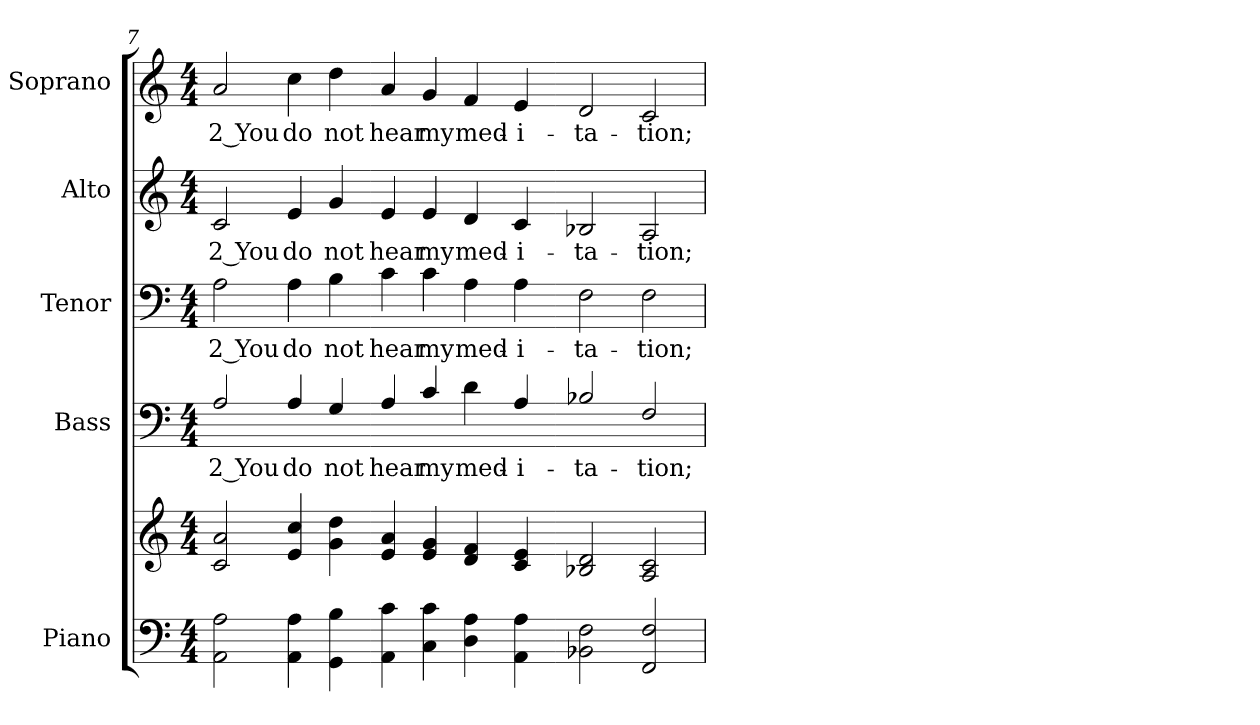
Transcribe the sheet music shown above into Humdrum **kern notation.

**kern	**kern	**kern	**text	**kern	**text	**kern	**text	**kern	**text
*part5	*part5	*part4	*part4	*part3	*part3	*part2	*part2	*part1	*part1
*staff6	*staff5	*staff4	*staff4	*staff3	*staff3	*staff2	*staff2	*staff1	*staff1
*I"Piano	*	*I"Bass	*	*I"Tenor	*	*I"Alto	*	*I"Soprano	*
*	*	*I'B.	*	*I'T.	*	*I'A.	*	*I'S.	*
!!LO:PB:g=z
*clefF4	*clefG2	*clefF4	*	*clefF4	*	*clefG2	*	*clefG2	*
*	*	*ITrd7c12	*	*	*	*	*	*	*
*k[]	*k[]	*k[]	*	*k[]	*	*k[]	*	*k[]	*
*C:	*C:	*C:	*	*C:	*	*C:	*	*C:	*
*M4/4	*M4/4	*M4/4	*	*M4/4	*	*M4/4	*	*M4/4	*
=7	=7	=7	=7	=7	=7	=7	=7	=7	=7
!	!	!	!LO:LY:b:color=#000000	!	!	!	!	!	!
!	!	!	!	!	!LO:LY:b:color=#000000	!	!	!	!
!	!	!	!	!	!	!	!LO:LY:b:color=#000000	!	!
!	!	!	!	!	!	!	!	!	!LO:LY:b:color=#000000
2AAi\ 2Ai	2ci/ 2ai	2AAi/	2 You	2Ai\	2 You	2ci/	2 You	2ai/	2 You
!	!	!	!LO:LY:b:color=#000000	!	!	!	!	!	!
!	!	!	!	!	!LO:LY:b:color=#000000	!	!	!	!
!	!	!	!	!	!	!	!LO:LY:b:color=#000000	!	!
!	!	!	!	!	!	!	!	!	!LO:LY:b:color=#000000
4AAi\ 4Ai	4ei/ 4cci	4AAi/	do	4Ai\	do	4ei/	do	4cci\	do
!	!	!	!LO:LY:b:color=#000000	!	!	!	!	!	!
!	!	!	!	!	!LO:LY:b:color=#000000	!	!	!	!
!	!	!	!	!	!	!	!LO:LY:b:color=#000000	!	!
!	!	!	!	!	!	!	!	!	!LO:LY:b:color=#000000
4GGi\ 4Bi	4gi\ 4ddi	4GGi/	not	4Bi\	not	4gi/	not	4ddi\	not
=8-	=8-	=8-	=8-	=8-	=8-	=8-	=8-	=8-	=8-
!	!	!	!LO:LY:b:color=#000000	!	!	!	!	!	!
!	!	!	!	!	!LO:LY:b:color=#000000	!	!	!	!
!	!	!	!	!	!	!	!LO:LY:b:color=#000000	!	!
!	!	!	!	!	!	!	!	!	!LO:LY:b:color=#000000
4AAi\ 4ci	4ei/ 4ai	4AAi/	hear	4ci\	hear	4ei/	hear	4ai/	hear
!	!	!	!LO:LY:b:color=#000000	!	!	!	!	!	!
!	!	!	!	!	!LO:LY:b:color=#000000	!	!	!	!
!	!	!	!	!	!	!	!LO:LY:b:color=#000000	!	!
!	!	!	!	!	!	!	!	!	!LO:LY:b:color=#000000
4Ci\ 4ci	4ei/ 4gi	4Ci/	my	4ci\	my	4ei/	my	4gi/	my
!	!	!	!LO:LY:b:color=#000000	!	!	!	!	!	!
!	!	!	!	!	!LO:LY:b:color=#000000	!	!	!	!
!	!	!	!	!	!	!	!LO:LY:b:color=#000000	!	!
!	!	!	!	!	!	!	!	!	!LO:LY:b:color=#000000
4Di\ 4Ai	4di/ 4fi	4Di\	med-	4Ai\	med-	4di/	med-	4fi/	med-
!	!	!	!LO:LY:b:color=#000000	!	!	!	!	!	!
!	!	!	!	!	!LO:LY:b:color=#000000	!	!	!	!
!	!	!	!	!	!	!	!LO:LY:b:color=#000000	!	!
!	!	!	!	!	!	!	!	!	!LO:LY:b:color=#000000
4AAi\ 4Ai	4ci/ 4ei	4AAi/	-i-	4Ai\	-i-	4ci/	-i-	4ei/	-i-
=9-	=9-	=9-	=9-	=9-	=9-	=9-	=9-	=9-	=9-
!	!	!	!LO:LY:b:color=#000000	!	!	!	!	!	!
!	!	!	!	!	!LO:LY:b:color=#000000	!	!	!	!
!	!	!	!	!	!	!	!LO:LY:b:color=#000000	!	!
!	!	!	!	!	!	!	!	!	!LO:LY:b:color=#000000
2BB-Xi\ 2Fi	2B-Xi/ 2di	2BB-Xi/	-ta-	2Fi\	-ta-	2B-Xi/	-ta-	2di/	-ta-
!	!	!	!LO:LY:b:color=#000000	!	!	!	!	!	!
!	!	!	!	!	!LO:LY:b:color=#000000	!	!	!	!
!	!	!	!	!	!	!	!LO:LY:b:color=#000000	!	!
!	!	!	!	!	!	!	!	!	!LO:LY:b:color=#000000
2FFi/ 2Fi	2Ai/ 2ci	2FFi/	-tion;	2Fi\	-tion;	2Ai/	-tion;	2ci/	-tion;
=	=	=	=	=	=	=	=	=	=
*-	*-	*-	*-	*-	*-	*-	*-	*-	*-
